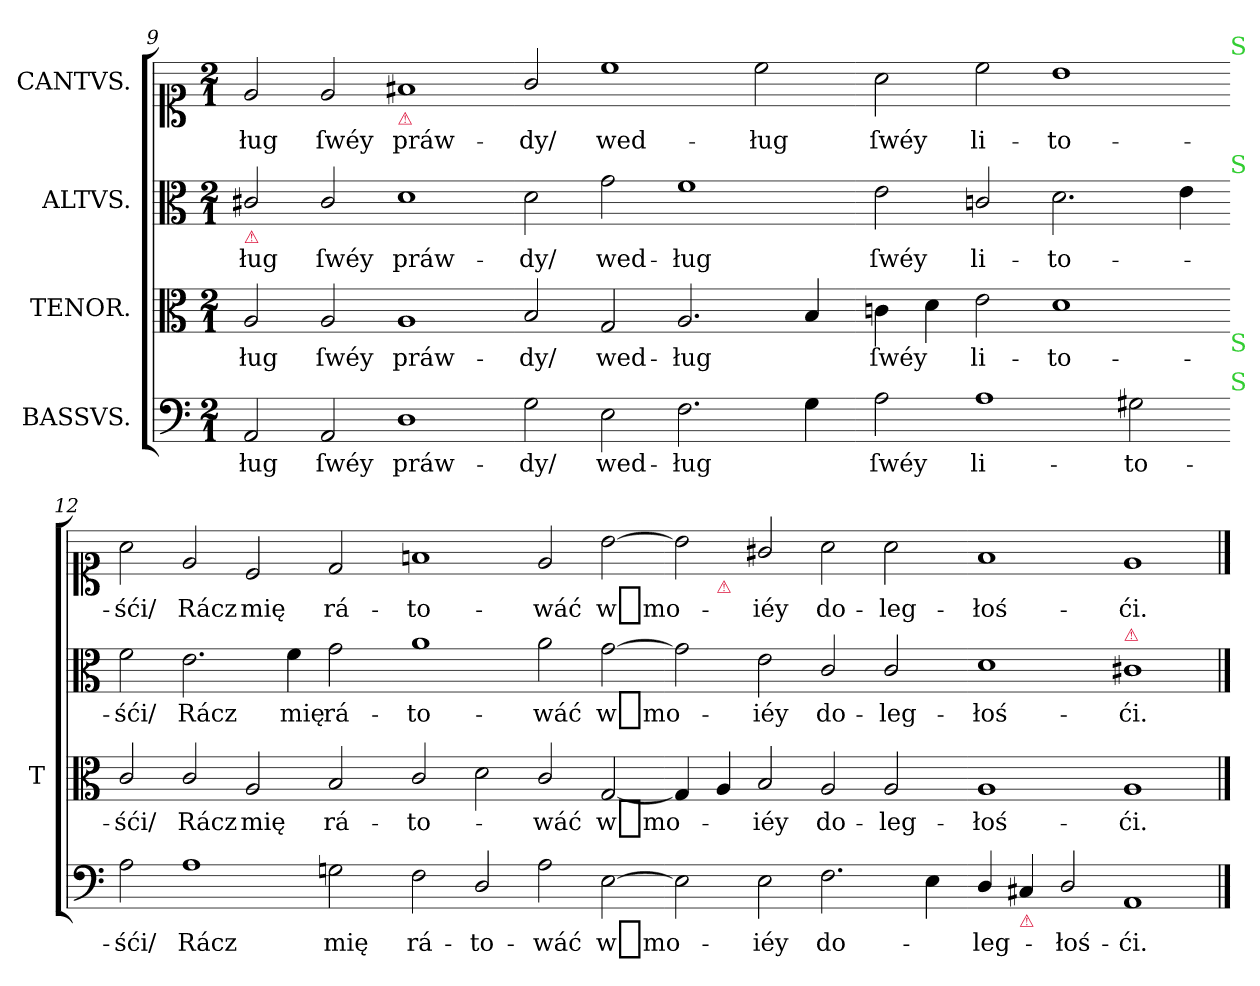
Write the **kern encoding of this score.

**kern	**text	**kern	**text	**kern	**text	**kern	**text
*part4	*part4	*part3	*part3	*part2	*part2	*part1	*part1
*staff4	*staff4	*staff3	*staff3	*staff2	*staff2	*staff1	*staff1
*I"BASSVS.	*	*I"TENOR.	*	*I"ALTVS.	*	*I"CANTVS.	*
*	*	*I'T	*	*	*	*	*
*clefF4	*	*clefC3	*	*clefC3	*	*clefC1	*
*k[]	*	*k[]	*	*k[]	*	*k[]	*
*M2/1	*	*M2/1	*	*M2/1	*	*M2/1	*
=9	=9	=9	=9	=9	=9	=9	=9
!	!	!	!	!LO:TX:b:color=crimson:t=⚠	!	!	!
2AA/	-ług	2A/	-ług	2c#X/	-ług	2e/	-ług
2AA/	ſwéy	2A/	ſwéy	2c#/	ſwéy	2e/	ſwéy
!	!	!	!	!	!	!LO:TX:b:color=crimson:t=⚠	!
1D\	práw-	1A/	práw-	1d\	práw-	1f#X/	práw-
=10-	=10-	=10-	=10-	=10-	=10-	=10-	=10-
2G\	-dy/	2B/	-dy/	2d\	-dy/	2g/	-dy/
2E\	wed-	2G/	wed-	2g\	wed-	1cc\	wed-
2.F\	-ług	2.A/	-ług	1f\	-ług	.	.
.	.	.	.	.	.	2cc\	-ług
4G\	.	4B/	.	.	.	.	.
=11-	=11-	=11-	=11-	=11-	=11-	=11-	=11-
2A\	ſwéy	4cn\	ſwéy	2e\	ſwéy	2a\	ſwéy
.	.	4d\	.	.	.	.	.
1A\	li-	2e\	li-	2cn/	li-	2cc\	li-
.	.	1d\	-to-	2.d\	-to-	1b\	-to-
2G#X\	-to-	.	.	.	.	.	.
.	.	.	.	4e\	.	.	.
!	!	!	!	!	!	!LO:TX:a:color=limegreen:t=S	!
!	!	!	!	!LO:TX:a:color=limegreen:t=S	!	!	!
!	!	!LO:TX:c:color=limegreen:t=S	!	!	!	!	!
!LO:TX:a:color=limegreen:t=S	!	!	!	!	!	!	!
=12-	=12-	=12-	=12-	=12-	=12-	=12-	=12-
2A\	-śći/	2c/	-śći/	2f\	-śći/	2a\	-śći/
1A\	Rácz	2c/	Rácz	2.e\	Rácz	2e/	Rácz
.	.	2A/	mię	.	.	2c/	mię
.	.	.	.	4f\	mię	.	.
2Gn\	mię	2B/	rá-	2g\	rá-	2d/	rá-
=13-	=13-	=13-	=13-	=13-	=13-	=13-	=13-
2F\	rá-	2c/	-to-	1a\	-to-	1fn/	-to-
2D/	-to-	2d\	.	.	.	.	.
2A\	-wáć	2c/	-wáć	2a\	-wáć	2e/	-wáć
[2E\	w_mo-	[2G/	w_mo-	[2g\	w_mo-	[2b\	w_mo-
=14-	=14-	=14-	=14-	=14-	=14-	=14-	=14-
*	*	*	*	*	*	*^	*
2E\]	.	4G/]	.	2g\]	.	2b\]	4ryy	.
!	!	!	!	!	!	!	!LO:TX:b:color=crimson:t=⚠	!
.	.	4A/	.	.	.	.	1..ryy	.
2E\	-iéy	2B/	-iéy	2e\	-iéy	2g#X/	.	-iéy
2.F\	do-	2A/	do-	2c/	do-	2a\	.	do-
.	.	2A/	-leg-	2c/	-leg-	2a\	.	-leg-
4E\	.	.	.	.	.	.	.	.
*	*	*	*	*	*	*v	*v	*
=15-	=15-	=15-	=15-	=15-	=15-	=15-	=15-
4D/	-leg-	1A/	-łoś-	1d\	-łoś-	1f/	-łoś-
!LO:TX:b:color=crimson:t=⚠	!	!	!	!	!	!	!
4C#X/	.	.	.	.	.	.	.
2D/	-łoś-	.	.	.	.	.	.
!	!	!	!	!LO:TX:a:color=crimson:t=⚠	!	!	!
1AA/	-ći.	1A/	-ći.	1c#X\	-ći.	1e/	-ći.
==	==	==	==	==	==	==	==
*-	*-	*-	*-	*-	*-	*-	*-
